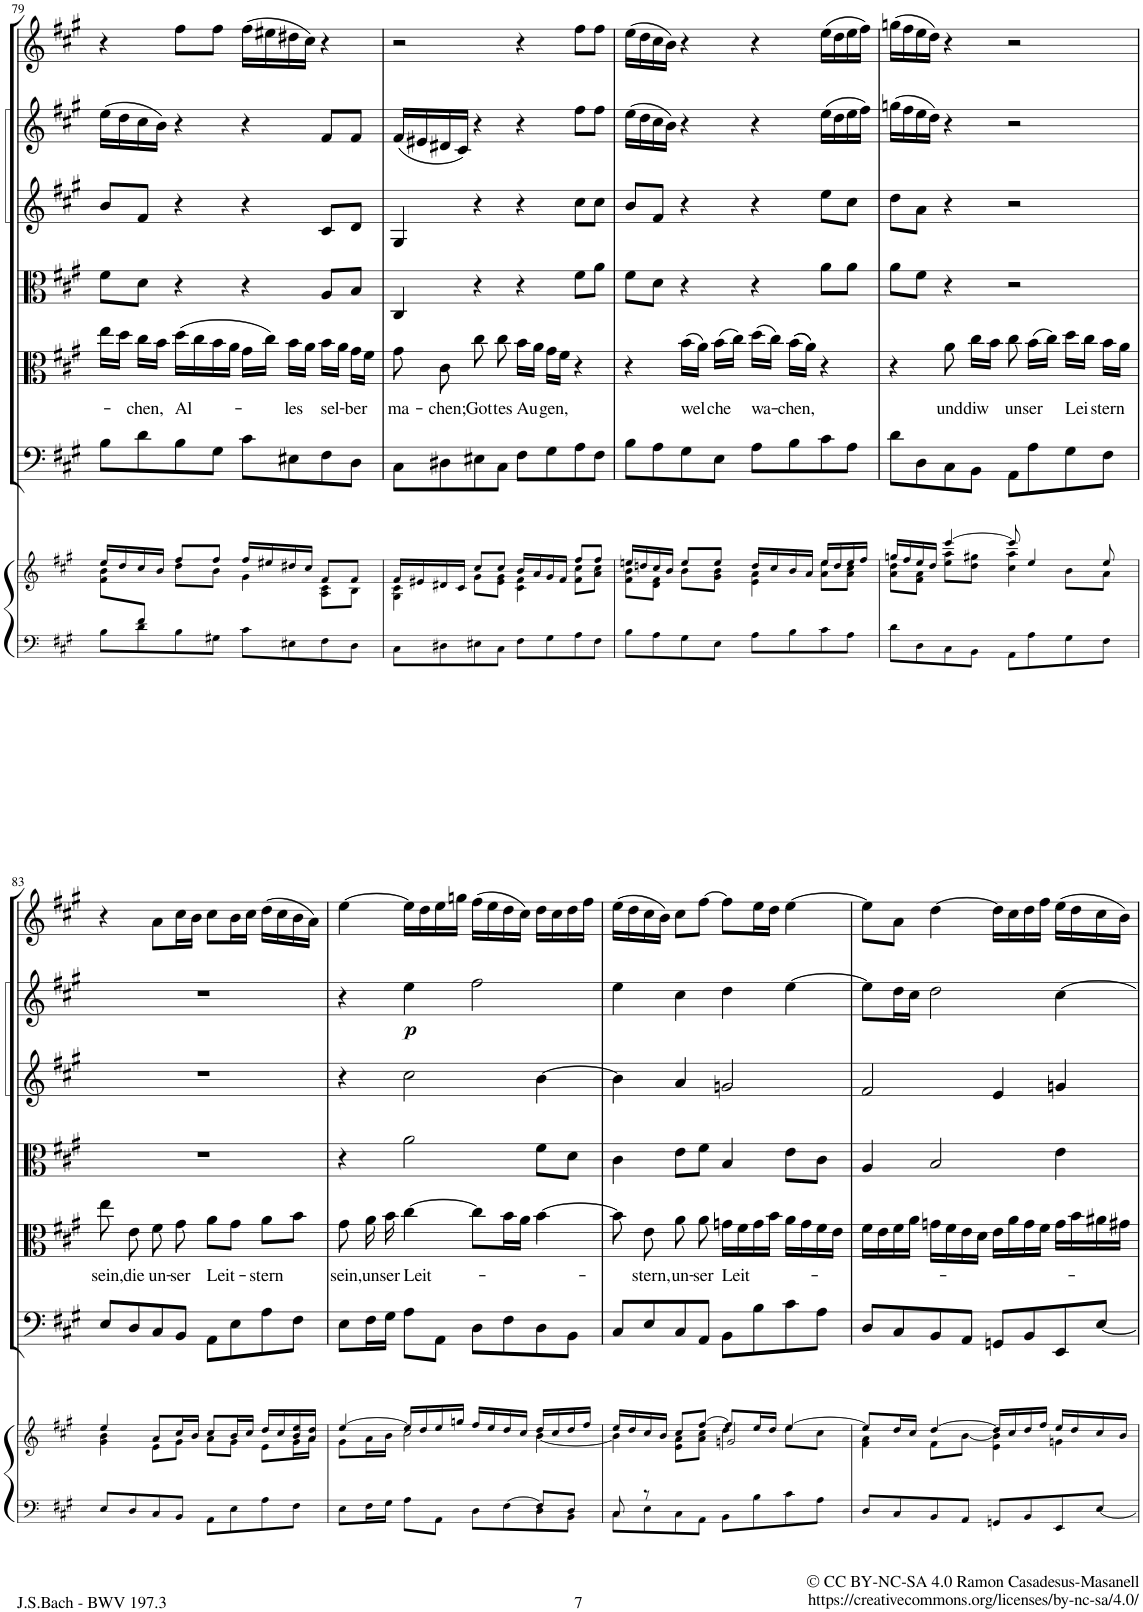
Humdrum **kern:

**kern	**kern	**kern	**kern	**text	**kern	**kern	**kern	**dynam	**kern
*part7	*part7	*part6	*part5	*part5	*part4	*part3	*part2	*part2	*part1
*staff8	*staff7	*staff6	*staff5	*staff5	*staff4	*staff3	*staff2	*staff2	*staff1
*I"Piano reduction	*	*I"Continuo	*I"Alto	*	*I"Viola	*I"Violino II	*I"Violino I	*	*I"Oboe d'amore
*I'Pno	*	*	*	*	*I'Vla	*I'Vln	*I'Vln	*	*I'Ob
!!LO:PB:g=z
*clefF4	*clefG2	*clefF4	*clefC3	*	*clefC3	*clefG2	*clefG2	*	*clefG2
*k[f#c#g#]	*k[f#c#g#]	*k[f#c#g#]	*k[f#c#g#]	*	*k[f#c#g#]	*k[f#c#g#]	*k[f#c#g#]	*	*k[f#c#g#]
*M4/4	*M4/4	*M4/4	*M4/4	*	*M4/4	*M4/4	*M4/4	*	*M4/4
*met(c)	*met(c)	*met(c)	*met(c)	*	*met(c)	*met(c)	*met(c)	*	*met(c)
=79	=79	=79	=79	=79	=79	=79	=79	=79	=79
*^	*^	*	*	*	*	*	*	*	*
8ryy	8B\L	16ee/LL	8f#\ 8b\L	8B\L	16ee\LL	.	8f#\L	8b/L	(16ee\LL	.	4r
.	.	16dd/	.	.	16dd\JJ	.	.	.	16dd\	.	.
!	!	!	!	!	!	!LO:LY:b	!	!	!	!	!
8f#/J	8d\	16cc#/	8ryy	8d\	16cc#\LL	-chen,	8d\J	8f#/J	16cc#\	.	.
.	.	16b/JJ	.	.	16b\JJ	.	.	.	16b\JJ)	.	.
!	!	!	!	!	!	!LO:LY:b	!	!	!	!	!
2.ryy	8B\	8ff#/L	8dd\L	8B\	(16dd\LL	Al-	4r	4r	4r	.	8ff#\L
.	.	.	.	.	16cc#\	.	.	.	.	.	.
.	8G#X\J	8ff#/J	8b\J	8G#\J	16b\	.	.	.	.	.	8ff#\J
.	.	.	.	.	16a\JJ	.	.	.	.	.	.
.	8c#\L	16ff#/LL	4g#\	8c#\L	16g#\LL	.	4r	4r	4r	.	(16ff#\LL
.	.	16ee#X/	.	.	16cc#\JJ)	.	.	.	.	.	16ee#X\
!	!	!	!	!	!	!LO:LY:b	!	!	!	!	!
.	8E#X\	16dd#X/	.	8E#X\	16b\LL	-les	.	.	.	.	16dd#X\
.	.	16cc#/JJ	.	.	16a\JJ	.	.	.	.	.	16cc#\JJ)
!	!	!	!	!	!	!LO:LY:b	!	!	!	!	!
.	8F#\	8f#/L	8A\ 8c#\L	8F#\	16b\LL	sel-	8A/L	8c#/L	8f#/L	.	4r
.	.	.	.	.	16a\JJ	.	.	.	.	.	.
!	!	!	!	!	!	!LO:LY:b	!	!	!	!	!
.	8D\J	8f#/J	8B\J	8D\J	16g#\LL	-ber	8B/J	8d/J	8f#/J	.	.
.	.	.	.	.	16f#\JJ	.	.	.	.	.	.
*v	*v	*	*	*	*	*	*	*	*	*	*
=80	=80	=80	=80	=80	=80	=80	=80	=80	=80	=80
!	!	!	!	!	!LO:LY:b	!	!	!	!	!
8C#\L	16f#/LL	4G#\ 4c#\	8C#\L	8g#\	ma-	4C#/	4G#/	(16f#/LL	.	2r
.	16e#X/	.	.	.	.	.	.	16e#X/	.	.
!	!	!	!	!	!LO:LY:b	!	!	!	!	!
8D#X\	16d#X/	.	8D#X\	8c#\	-chen;	.	.	16d#X/	.	.
.	16c#/JJ	.	.	.	.	.	.	16c#/JJ)	.	.
!	!	!	!	!	!LO:LY:b	!	!	!	!	!
8E#X\	8cc#/L	8g#\L	8E#X\	8cc#\	Got-	4r	4r	4r	.	.
!	!	!	!	!	!LO:LY:b	!	!	!	!	!
8C#\J	8cc#/J	8e#\ 8g#\J	8C#\J	8cc#\	-tes	.	.	.	.	.
!	!	!	!	!	!LO:LY:b	!	!	!	!	!
8F#\L	16b/LL	4c#\ 4f#\	8F#\L	16b\LL	Au-	4r	4r	4r	.	4r
.	16a/	.	.	16a\JJ	.	.	.	.	.	.
!	!	!	!	!	!LO:LY:b	!	!	!	!	!
8G#\	16g#/	.	8G#\	16g#\LL	-gen,	.	.	.	.	.
.	16f#/JJ	.	.	16f#\JJ	.	.	.	.	.	.
8A\	8ff#/L	8f#\ 8cc#\L	8A\	4r	.	8f#\L	8cc#\L	8ff#\L	.	8ff#\L
8F#\J	8ff#/J	8a\ 8cc#\J	8F#\J	.	.	8a\J	8cc#\J	8ff#\J	.	8ff#\J
=81	=81	=81	=81	=81	=81	=81	=81	=81	=81	=81
8B\L	16een/LL	8f#\ 8b\L	8B\L	4r	.	8f#\L	8b/L	(16ee\LL	.	(16ee\LL
.	16ddn/	.	.	.	.	.	.	16dd\	.	16dd\
8A\	16cc#/	8d\ 8f#\J	8A\	.	.	8d\J	8f#/J	16cc#\	.	16cc#\
.	16b/JJ	.	.	.	.	.	.	16b\JJ)	.	16b\JJ)
!	!	!	!	!	!LO:LY:b	!	!	!	!	!
8G#\	8ee/L	8b\L	8G#\	(16b\LL	wel-	4r	4r	4r	.	4r
.	.	.	.	16a\JJ)	.	.	.	.	.	.
!	!	!	!	!	!LO:LY:b	!	!	!	!	!
8E\J	8ee/J	8g#\ 8b\J	8E\J	(16b\LL	-che	.	.	.	.	.
.	.	.	.	16cc#\JJ)	.	.	.	.	.	.
!	!	!	!	!	!LO:LY:b	!	!	!	!	!
8A\L	16dd/LL	4e\ 4a\	8A\L	(16dd\LL	wa-	4r	4r	4r	.	4r
.	16cc#/	.	.	16cc#\JJ)	.	.	.	.	.	.
!	!	!	!	!	!LO:LY:b	!	!	!	!	!
8B\	16b/	.	8B\	((16b\LL	-chen,	.	.	.	.	.
.	16a/JJ	.	.	16a\JJ))	.	.	.	.	.	.
8c#\	16ee/LL	8a\ 8ee\L	8c#\	4r	.	8a\L	8ee\L	(16ee\LL	.	(16ee\LL
.	16dd/	.	.	.	.	.	.	16dd\	.	16dd\
8A\J	16ee/	8a\ 8cc#\J	8A\J	.	.	8a\J	8cc#\J	16ee\	.	16ee\
.	16ff#/JJ	.	.	.	.	.	.	16ff#\JJ)	.	16ff#\JJ)
=82	=82	=82	=82	=82	=82	=82	=82	=82	=82	=82
8d\L	16ggn/LL	8a\ 8dd\L	8d\L	4r	.	8a\L	8dd\L	(16ggn\LL	.	(16ggn\LL
.	16ff#/	.	.	.	.	.	.	16ff#\	.	16ff#\
8D\	16ee/	8f#\ 8a\J	8D\	.	.	8f#\J	8a\J	16ee\	.	16ee\
.	16dd/JJ	.	.	.	.	.	.	16dd\JJ)	.	16dd\JJ)
!	!	!	!	!	!LO:LY:b	!	!	!	!	!
8C#\	[4eee/	8ee\ 8aa\L	8C#\	8a\	und	4r	4r	4r	.	4r
!	!	!	!	!	!LO:LY:b	!	!	!	!	!
8BB\J	.	8dd\ 8gg#X\J	8BB\J	16cc#\LL	diw	.	.	.	.	.
.	.	.	.	16b\JJ	.	.	.	.	.	.
!	!	!	!	!	!LO:LY:b	!	!	!	!	!
8AA\L	8eee/]	4cc#\ 4aa\	8AA\L	8cc#\	un-	2r	2r	2r	.	2r
!	!	!	!	!	!LO:LY:b	!	!	!	!	!
8A\	4ee/	.	8A\	(16b\LL	-ser	.	.	.	.	.
.	.	.	.	16cc#\JJ)	.	.	.	.	.	.
!	!	!	!	!	!LO:LY:b	!	!	!	!	!
8G#\	.	8b\L	8G#\	16dd\LL	Lei-	.	.	.	.	.
.	.	.	.	16cc#\JJ	.	.	.	.	.	.
!	!	!	!	!	!LO:LY:b	!	!	!	!	!
8F#\J	8ee/	8a\J	8F#\J	16b\LL	-stern	.	.	.	.	.
.	.	.	.	16a\JJ	.	.	.	.	.	.
!!LO:LB:g=z
=83	=83	=83	=83	=83	=83	=83	=83	=83	=83	=83
!	!	!	!	!	!LO:LY:b	!	!	!	!	!
8E/L	4ee/	4g#\ 4b\	8E/L	8ee\	sein,	1r	1r	1r	.	4r
!	!	!	!	!	!LO:LY:b	!	!	!	!	!
8D/	.	.	8D/	8e\	die	.	.	.	.	.
!	!	!	!	!	!LO:LY:b	!	!	!	!	!
8C#/	8a/L	8e\L	8C#/	8f#\	un-	.	.	.	.	8a\L
!	!	!	!	!	!LO:LY:b	!	!	!	!	!
8BB/J	16cc#/L	8g#\J	8BB/J	8g#\	-ser	.	.	.	.	16cc#\L
.	16b/JJ	.	.	.	.	.	.	.	.	16b\JJ
!	!	!	!	!	!LO:LY:b	!	!	!	!	!
8AA\L	8cc#/L	8a\L	8AA\L	8a\L	Leit-	.	.	.	.	8cc#\L
8E\	16b/L	8g#\J	8E\	8g#\J	.	.	.	.	.	16b\L
.	16cc#/JJ	.	.	.	.	.	.	.	.	16cc#\JJ
!	!	!	!	!	!LO:LY:b	!	!	!	!	!
8A\	16dd/LL	8e\L	8A\	8a\L	-stern	.	.	.	.	(16dd\LL
.	16cc#/	.	.	.	.	.	.	.	.	16cc#\
8F#\J	16b/ 16ee/	16g#\L	8F#\J	8b\J	.	.	.	.	.	16b\
.	16a/ 16dd/JJ	16a\JJ	.	.	.	.	.	.	.	16a\JJ)
=84	=84	=84	=84	=84	=84	=84	=84	=84	=84	=84
*^	*	*	*	*	*	*	*	*	*	*
!	!	!	!	!	!	!LO:LY:b	!	!	!	!	!
2.ryy	8E\L	[4ee/	8g#\L	8E\L	8g#\	sein,	4r	4r	4r	.	[4ee\
!	!	!	!	!	!	!LO:LY:b	!	!	!	!	!
.	16F#\L	.	16a\L	16F#\L	16a\	un-	.	.	.	.	.
!	!	!	!	!	!	!LO:LY:b	!	!	!	!	!
.	16G#\JJ	.	16b\JJ	16G#\JJ	16b\	-ser	.	.	.	.	.
!	!	!	!	!	!	!LO:LY:b	!	!	!	!LO:DY:b	!
.	8A\L	16ee/LL]	2cc#\	8A\L	[4cc#\	Leit-	2a\	2cc#\	4ee\	p	16ee\LL]
.	.	16dd/	.	.	.	.	.	.	.	.	16dd\
.	8AA\J	16ee/	.	8AA\J	.	.	.	.	.	.	16ee\
.	.	16ggn/JJ	.	.	.	.	.	.	.	.	16ggn\JJ
.	8D\L	16ff#/LL	.	8D\L	8cc#\L]	.	.	.	2ff#\	.	(16ff#\LL
.	.	16ee/	.	.	.	.	.	.	.	.	16ee\
.	[>8F#\	16dd/	.	8F#\	16b\L	.	.	.	.	.	16dd\
.	.	16cc#/JJ	.	.	16a\JJ	.	.	.	.	.	16cc#\JJ)
8F#/L]	8D\	16dd/LL	[4b\	8D\	[4b\	.	8f#\L	[4b\	.	.	16dd\LL
.	.	16cc#/	.	.	.	.	.	.	.	.	16cc#\
8D/J	8BB\J	16dd/	.	8BB\J	.	.	8d\J	.	.	.	16dd\
.	.	16ff#/JJ	.	.	.	.	.	.	.	.	16ff#\JJ
=85	=85	=85	=85	=85	=85	=85	=85	=85	=85	=85	=85
*	*	*	*^	*	*	*	*	*	*	*	*
8C#/	8C#\L	16ee/LL	4b\]	2ryy	8C#/L	8b\]	.	4c#\	4b\]	4ee\	.	(16ee\LL
.	.	16dd/	.	.	.	.	.	.	.	.	.	16dd\
!	!	!	!	!	!	!	!LO:LY:b	!	!	!	!	!
8r	8E\	16cc#/	.	.	8E/	8e\	-stern,	.	.	.	.	16cc#\
.	.	16b/JJ	.	.	.	.	.	.	.	.	.	16b\JJ)
!	!	!	!	!	!	!	!LO:LY:b	!	!	!	!	!
4ryy	8C#\	8cc#/L	8e\ 8a\L	.	8C#/	8a\	un-	8e\L	4a/	4cc#\	.	8cc#\L
!	!	!	!	!	!	!	!LO:LY:b	!	!	!	!	!
.	8AA\J	[8ff#/J	8a\ 8cc#\J	.	8AA/J	8a\	-ser	8f#\J	.	.	.	[8ff#\J
!	!	!	!	!	!	!	!LO:LY:b	!	!	!	!	!
2ryy	8BB\L	8ff#/L]	4dd\	2gn/	8BB\L	16gn\LL	Leit-	4B/	2gn/	4dd\	.	8ff#\L]
.	.	.	.	.	.	16f#\	.	.	.	.	.	.
.	8B\	16ee/L	.	.	8B\	16g\	.	.	.	.	.	16ee\L
.	.	16dd/JJ	.	.	.	16b\JJ	.	.	.	.	.	16dd\JJ
.	8c#\	[4ee/	8ee\L	.	8c#\	16a\LL	.	8e\L	.	[4ee\	.	[4ee\
.	.	.	.	.	.	16g\	.	.	.	.	.	.
.	8A\J	.	8cc#\J	.	8A\J	16f#\	.	8c#\J	.	.	.	.
.	.	.	.	.	.	16e\JJ	.	.	.	.	.	.
*v	*v	*	*	*	*	*	*	*	*	*	*	*
*	*	*v	*v	*	*	*	*	*	*	*	*
=86	=86	=86	=86	=86	=86	=86	=86	=86	=86	=86
8D/L	8ee/L]	4f#\ 4a\	8D/L	16f#\LL	.	4A/	2f#/	8ee\L]	.	8ee\L]
.	.	.	.	16e\	.	.	.	.	.	.
8C#/	16dd/L	.	8C#/	16f#\	.	.	.	16dd\L	.	8a\J
.	16cc#/JJ	.	.	16a\JJ	.	.	.	16cc#\JJ	.	.
8BB/	[4dd/	8f#\L	8BB/	16gn\LL	.	2B/	.	2dd\	.	[4dd\
.	.	.	.	16f#\	.	.	.	.	.	.
8AA/J	.	[8b\J	8AA/J	16e\	.	.	.	.	.	.
.	.	.	.	16d\JJ	.	.	.	.	.	.
8GGn/L	16dd/LL]	4e\ 4b\]	8GGn/L	16e\LL	.	.	4e/	.	.	16dd\LL]
.	16cc#/	.	.	16a\	.	.	.	.	.	16cc#\
8BB/	16dd/	.	8BB/	16g\	.	.	.	.	.	16dd\
.	16ff#/JJ	.	.	16f#\JJ	.	.	.	.	.	16ff#\JJ
8EE/	16ee/LL	4gn\	8EE/	16g\LL	.	4e\	4gn/	[4cc#\	.	(16ee\LL
.	16dd/	.	.	16b\	.	.	.	.	.	16dd\
[8E/J	16cc#/	.	[8E/J	16a#X\	.	.	.	.	.	16cc#\
.	16b/JJ	.	.	16g#X\JJ	.	.	.	.	.	16b\JJ)
*	*v	*v	*	*	*	*	*	*	*	*
=	=	=	=	=	=	=	=	=	=
*-	*-	*-	*-	*-	*-	*-	*-	*-	*-
